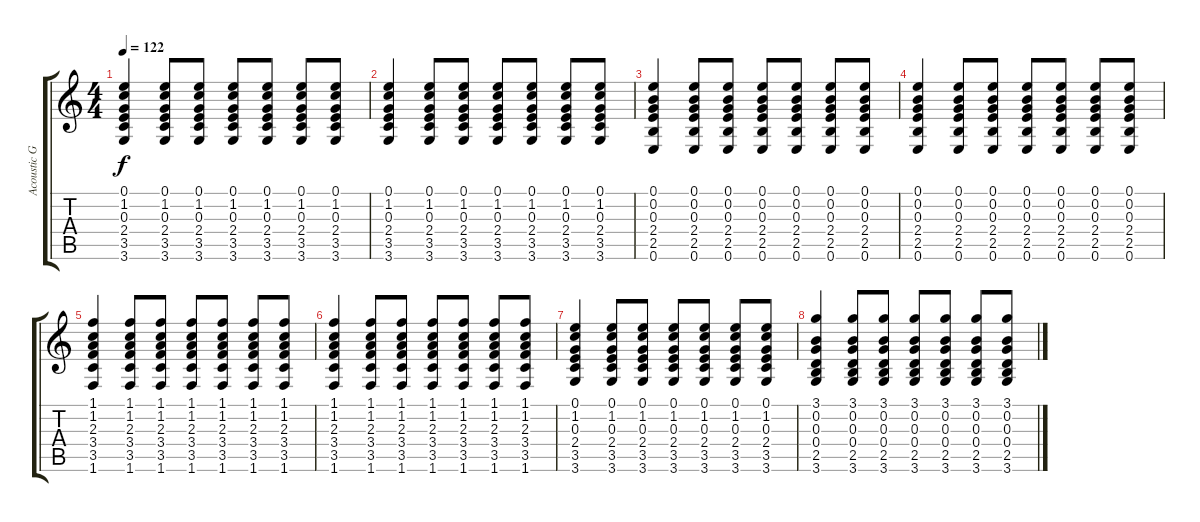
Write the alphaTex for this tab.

\track ("Acoustic Guitar" "Acoustic G") {instrument acousticguitarsteel}
\staff {score tabs}
\tuning (E4 B3 G3 D3 A2 E2) {hide}
\ts (4 4)
\tempo 122
\clef g2
\ks c
(0.1 1.2 0.3 2.4 3.5 3.6).4{dy f} (0.1 1.2 0.3 2.4 3.5 3.6).8 (0.1 1.2 0.3 2.4 3.5 3.6).8 (0.1 1.2 0.3 2.4 3.5 3.6).8 (0.1 1.2 0.3 2.4 3.5 3.6).8 (0.1 1.2 0.3 2.4 3.5 3.6).8 (0.1 1.2 0.3 2.4 3.5 3.6).8 |
(0.1 1.2 0.3 2.4 3.5 3.6).4 (0.1 1.2 0.3 2.4 3.5 3.6).8 (0.1 1.2 0.3 2.4 3.5 3.6).8 (0.1 1.2 0.3 2.4 3.5 3.6).8 (0.1 1.2 0.3 2.4 3.5 3.6).8 (0.1 1.2 0.3 2.4 3.5 3.6).8 (0.1 1.2 0.3 2.4 3.5 3.6).8 |
(0.1 0.2 0.3 2.4 2.5 0.6).4 (0.1 0.2 0.3 2.4 2.5 0.6).8 (0.1 0.2 0.3 2.4 2.5 0.6).8 (0.1 0.2 0.3 2.4 2.5 0.6).8 (0.1 0.2 0.3 2.4 2.5 0.6).8 (0.1 0.2 0.3 2.4 2.5 0.6).8 (0.1 0.2 0.3 2.4 2.5 0.6).8 |
(0.1 0.2 0.3 2.4 2.5 0.6).4 (0.1 0.2 0.3 2.4 2.5 0.6).8 (0.1 0.2 0.3 2.4 2.5 0.6).8 (0.1 0.2 0.3 2.4 2.5 0.6).8 (0.1 0.2 0.3 2.4 2.5 0.6).8 (0.1 0.2 0.3 2.4 2.5 0.6).8 (0.1 0.2 0.3 2.4 2.5 0.6).8 |
(1.1 1.2 2.3 3.4 3.5 1.6).4 (1.1 1.2 2.3 3.4 3.5 1.6).8 (1.1 1.2 2.3 3.4 3.5 1.6).8 (1.1 1.2 2.3 3.4 3.5 1.6).8 (1.1 1.2 2.3 3.4 3.5 1.6).8 (1.1 1.2 2.3 3.4 3.5 1.6).8 (1.1 1.2 2.3 3.4 3.5 1.6).8 |
(1.1 1.2 2.3 3.4 3.5 1.6).4 (1.1 1.2 2.3 3.4 3.5 1.6).8 (1.1 1.2 2.3 3.4 3.5 1.6).8 (1.1 1.2 2.3 3.4 3.5 1.6).8 (1.1 1.2 2.3 3.4 3.5 1.6).8 (1.1 1.2 2.3 3.4 3.5 1.6).8 (1.1 1.2 2.3 3.4 3.5 1.6).8 |
(0.1 1.2 0.3 2.4 3.5 3.6).4 (0.1 1.2 0.3 2.4 3.5 3.6).8 (0.1 1.2 0.3 2.4 3.5 3.6).8 (0.1 1.2 0.3 2.4 3.5 3.6).8 (0.1 1.2 0.3 2.4 3.5 3.6).8 (0.1 1.2 0.3 2.4 3.5 3.6).8 (0.1 1.2 0.3 2.4 3.5 3.6).8 |
(3.1 0.2 0.3 0.4 2.5 3.6).4 (3.1 0.2 0.3 0.4 2.5 3.6).8 (3.1 0.2 0.3 0.4 2.5 3.6).8 (3.1 0.2 0.3 0.4 2.5 3.6).8 (3.1 0.2 0.3 0.4 2.5 3.6).8 (3.1 0.2 0.3 0.4 2.5 3.6).8 (3.1 0.2 0.3 0.4 2.5 3.6).8
